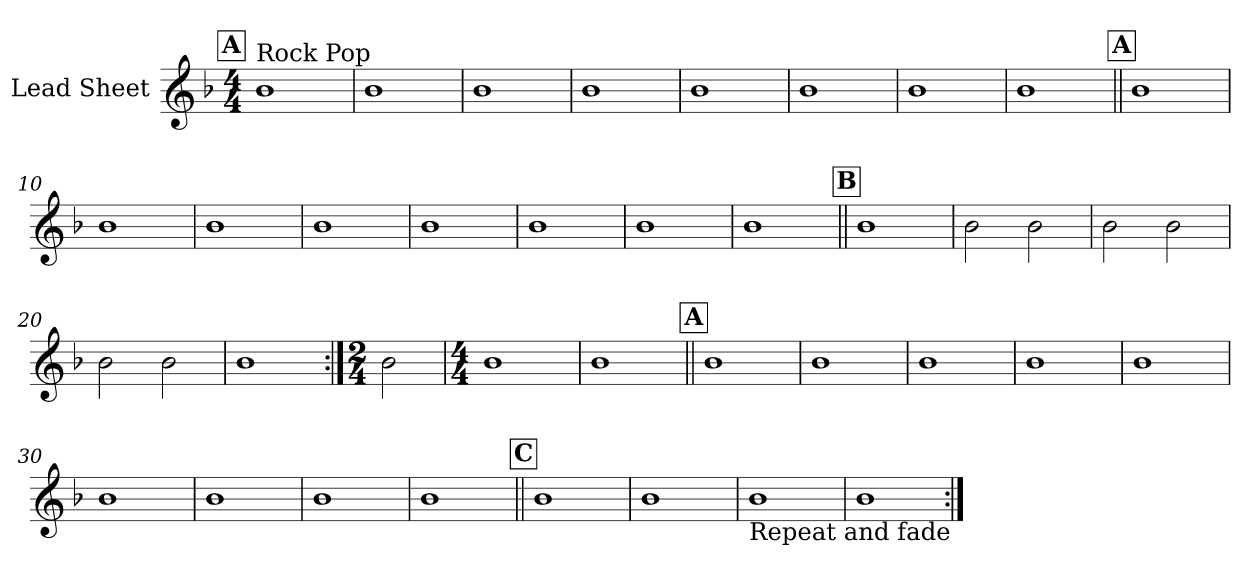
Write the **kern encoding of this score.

**kern
*part1
*staff1
*I"Lead Sheet
*clefG2
*k[b-]
*F:
*M4/4
*MM78
!!LO:REH:place=s1:a:fs=14:t=A
=1
!LO:TX:a:t=Rock Pop
1b-
=2
1b-
=3
1b-
=4
1b-
!!LO:LB:g=z
=5
1b-
=6
1b-
=7
1b-
=8
1b-
!!LO:LB:g=z
!!LO:REH:place=s1:a:fs=14:t=A
=9||
1b-
=10
1b-
=11
1b-
=12
1b-
!!LO:LB:g=z
=13
1b-
=14
1b-
=15
1b-
=16
1b-
!!LO:LB:g=z
!!LO:REH:place=s1:a:fs=14:t=B
=17||
1b-
=18
2b-\
2b-\
=19
2b-\
2b-\
=20
2b-\
2b-\
!!LO:LB:g=z
=21
1b-
=22:|!
*M2/4
2b-\
=23
*M4/4
1b-
=24
1b-
!!LO:LB:g=z
!!LO:REH:place=s1:a:fs=14:t=A
=25||
1b-
=26
1b-
=27
1b-
=28
1b-
!!LO:LB:g=z
=29
1b-
=30
1b-
=31
1b-
=32
1b-
!!LO:LB:g=z
=33
1b-
!!LO:LB:g=z
!!LO:REH:place=s1:a:fs=14:t=C
=34||
1b-
=35
1b-
=36
!LO:TX:b:t=Repeat and fade
1b-
=37
1b-
=:|!
*-
